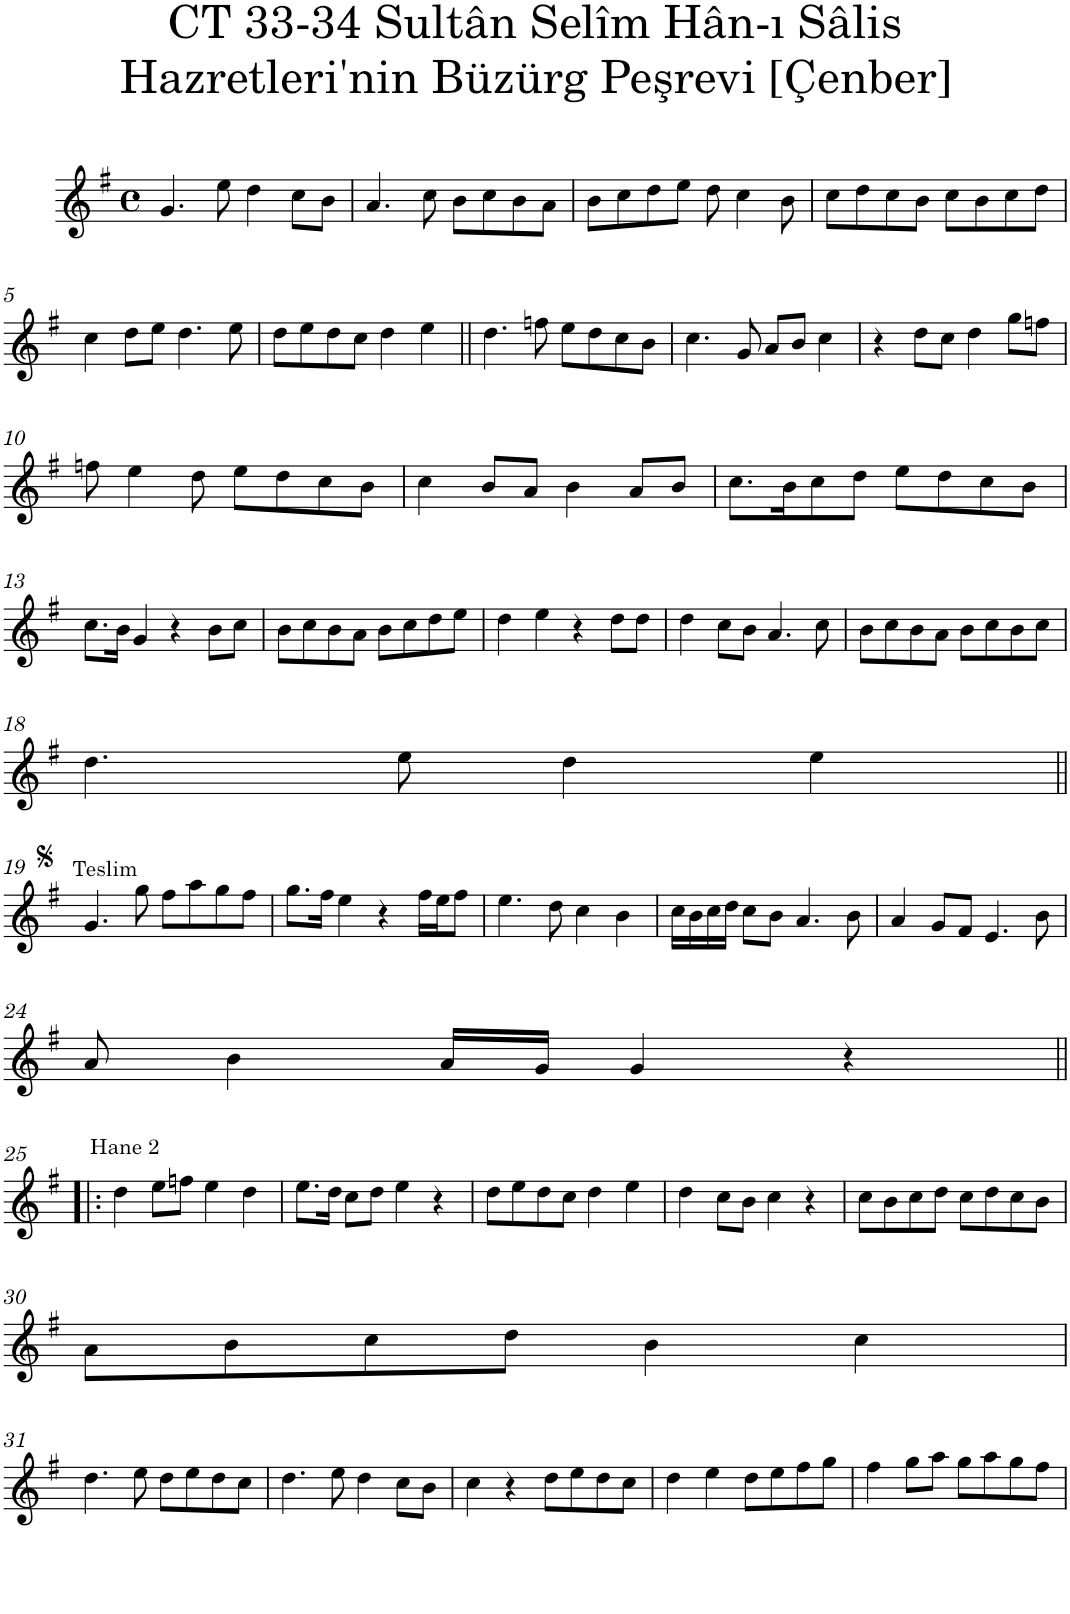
**kern
*part1
*staff1
*I"Piano
*I'Pno.
*clefG2
*k[f#]
*M4/4
*met(c)
=1
4.g/
8ee\
4dd\
8cc\L
8b\J
=2
4.a/
8cc\
8b\L
8cc\
8b\
8a\J
=3
8b\L
8cc\
8dd\
8ee\J
8dd\
4cc\
8b\
=4
8cc\L
8dd\
8cc\
8b\J
8cc\L
8b\
8cc\
8dd\J
!!LO:LB:g=z
=5
4cc\
8dd\L
8ee\J
4.dd\
8ee\
=6
8dd\L
8ee\
8dd\
8cc\J
4dd\
4ee\
=7||
4.dd\
8ffn\
8ee\L
8dd\
8cc\
8b\J
=8
4.cc\
8g/
8a/L
8b/J
4cc\
=9
4r
8dd\L
8cc\J
4dd\
8gg\L
8ffn\J
!!LO:LB:g=z
=10
8ffn\
4ee\
8dd\
8ee\L
8dd\
8cc\
8b\J
=11
4cc\
8b/L
8a/J
4b\
8a/L
8b/J
=12
8.cc\L
16b\K
8cc\
8dd\J
8ee\L
8dd\
8cc\
8b\J
!!LO:LB:g=z
=13
8.cc\L
16b\Jk
4g/
4r
8b\L
8cc\J
=14
8b\L
8cc\
8b\
8a\J
8b\L
8cc\
8dd\
8ee\J
=15
4dd\
4ee\
4r
8dd\L
8dd\J
=16
4dd\
8cc\L
8b\J
4.a/
8cc\
=17
8b\L
8cc\
8b\
8a\J
8b\L
8cc\
8b\
8cc\J
!!LO:LB:g=z
=18
4.dd\
8ee\
4dd\
4ee\
!!LO:LB:g=z
=19||
!LO:TX:a:t=Teslim
4.g/
8gg\
8ff#\L
8aa\
8gg\
8ff#\J
=20
8.gg\L
16ff#\Jk
4ee\
4r
16ff#\LL
16ee\J
8ff#\J
=21
4.ee\
8dd\
4cc\
4b\
=22
16cc\LL
16b\
16cc\
16dd\JJ
8cc\L
8b\J
4.a/
8b\
=23
4a/
8g/L
8f#/J
4.e/
8b\
!!LO:LB:g=z
=24
8a/
4b\
16a/LL
16g/JJ
4g/
4r
!!LO:LB:g=z
=25!|:
!LO:TX:a:t=Hane 2
4dd\
8ee\L
8ffn\J
4ee\
4dd\
=26
8.ee\L
16dd\Jk
8cc\L
8dd\J
4ee\
4r
=27
8dd\L
8ee\
8dd\
8cc\J
4dd\
4ee\
=28
4dd\
8cc\L
8b\J
4cc\
4r
=29
8cc\L
8b\
8cc\
8dd\J
8cc\L
8dd\
8cc\
8b\J
!!LO:LB:g=z
=30
8a\L
8b\
8cc\
8dd\J
4b\
4cc\
!!LO:LB:g=z
=31
4.dd\
8ee\
8dd\L
8ee\
8dd\
8cc\J
=32
4.dd\
8ee\
4dd\
8cc\L
8b\J
=33
4cc\
4r
8dd\L
8ee\
8dd\
8cc\J
=34
4dd\
4ee\
8dd\L
8ee\
8ff#\
8gg\J
=35
4ff#\
8gg\L
8aa\J
8gg\L
8aa\
8gg\
8ff#\J
=
*-
